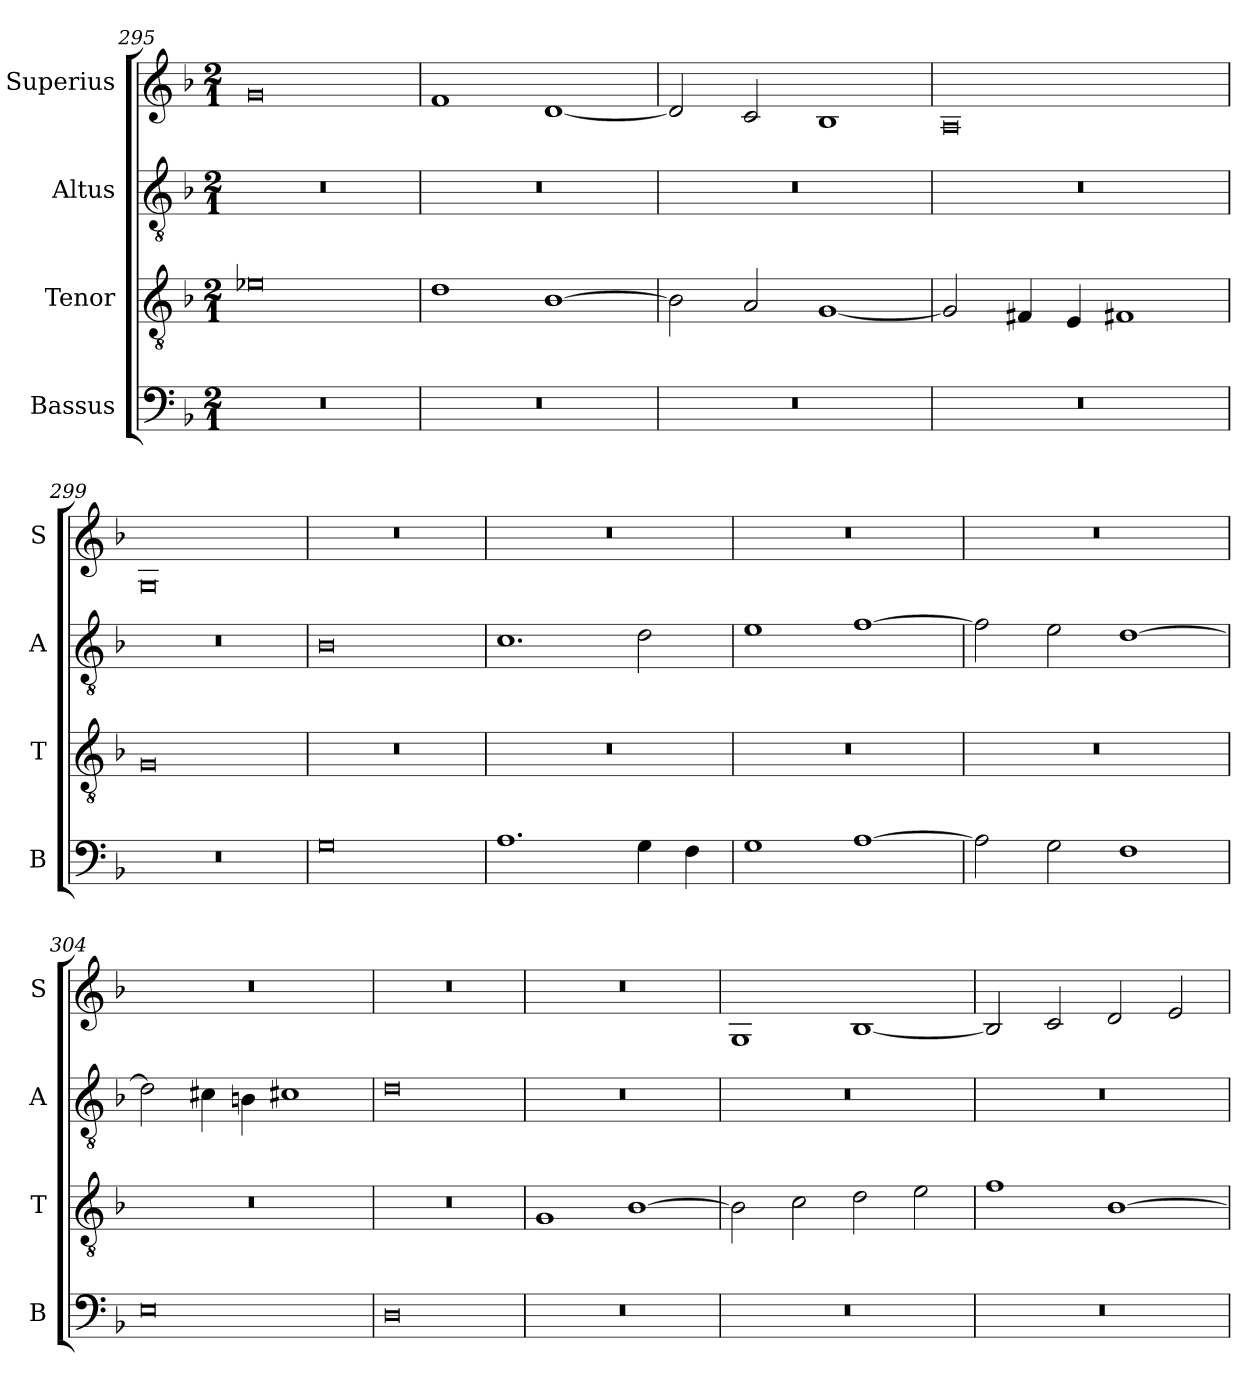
**kern	**kern	**kern	**kern
*part4	*part3	*part2	*part1
*staff4	*staff3	*staff2	*staff1
*I"Bassus	*I"Tenor	*I"Altus	*I"Superius
*I'B	*I'T	*I'A	*I'S
*clefF4	*clefGv2	*clefGv2	*clefG2
*k[b-]	*k[b-]	*k[b-]	*k[b-]
*M2/1	*M2/1	*M2/1	*M2/1
=295	=295	=295	=295
0r	0e-X	0r	0g
=296	=296	=296	=296
0r	1d	0r	1f
.	[1B-	.	[1d
=297	=297	=297	=297
0r	2B-\]	0r	2d/]
.	2A/	.	2c/
.	[1G	.	1B-
=298	=298	=298	=298
0r	2G/]	0r	0A
.	4F#X/	.	.
.	4E/	.	.
.	1F#X	.	.
=299	=299	=299	=299
0r	0G	0r	0G
=300	=300	=300	=300
0G	0r	0B-	0r
=301	=301	=301	=301
1.A	0r	1.c	0r
4G\	.	2d\	.
4F\	.	.	.
=302	=302	=302	=302
1G	0r	1e	0r
[1A	.	[1f	.
=303	=303	=303	=303
2A\]	0r	2f\]	0r
2G\	.	2e\	.
1F	.	[1d	.
=304	=304	=304	=304
0E	0r	2d\]	0r
.	.	4c#X\	.
.	.	4Bn\	.
.	.	1c#X	.
=305	=305	=305	=305
0D	0r	0d	0r
=306	=306	=306	=306
0r	1G	0r	0r
.	[1B-	.	.
=307	=307	=307	=307
0r	2B-\]	0r	1G
.	2c\	.	.
.	2d\	.	[1B-
.	2e\	.	.
=308	=308	=308	=308
0r	1f	0r	2B-/]
.	.	.	2c/
.	[1B-	.	2d/
.	.	.	2e/
=	=	=	=
*-	*-	*-	*-
